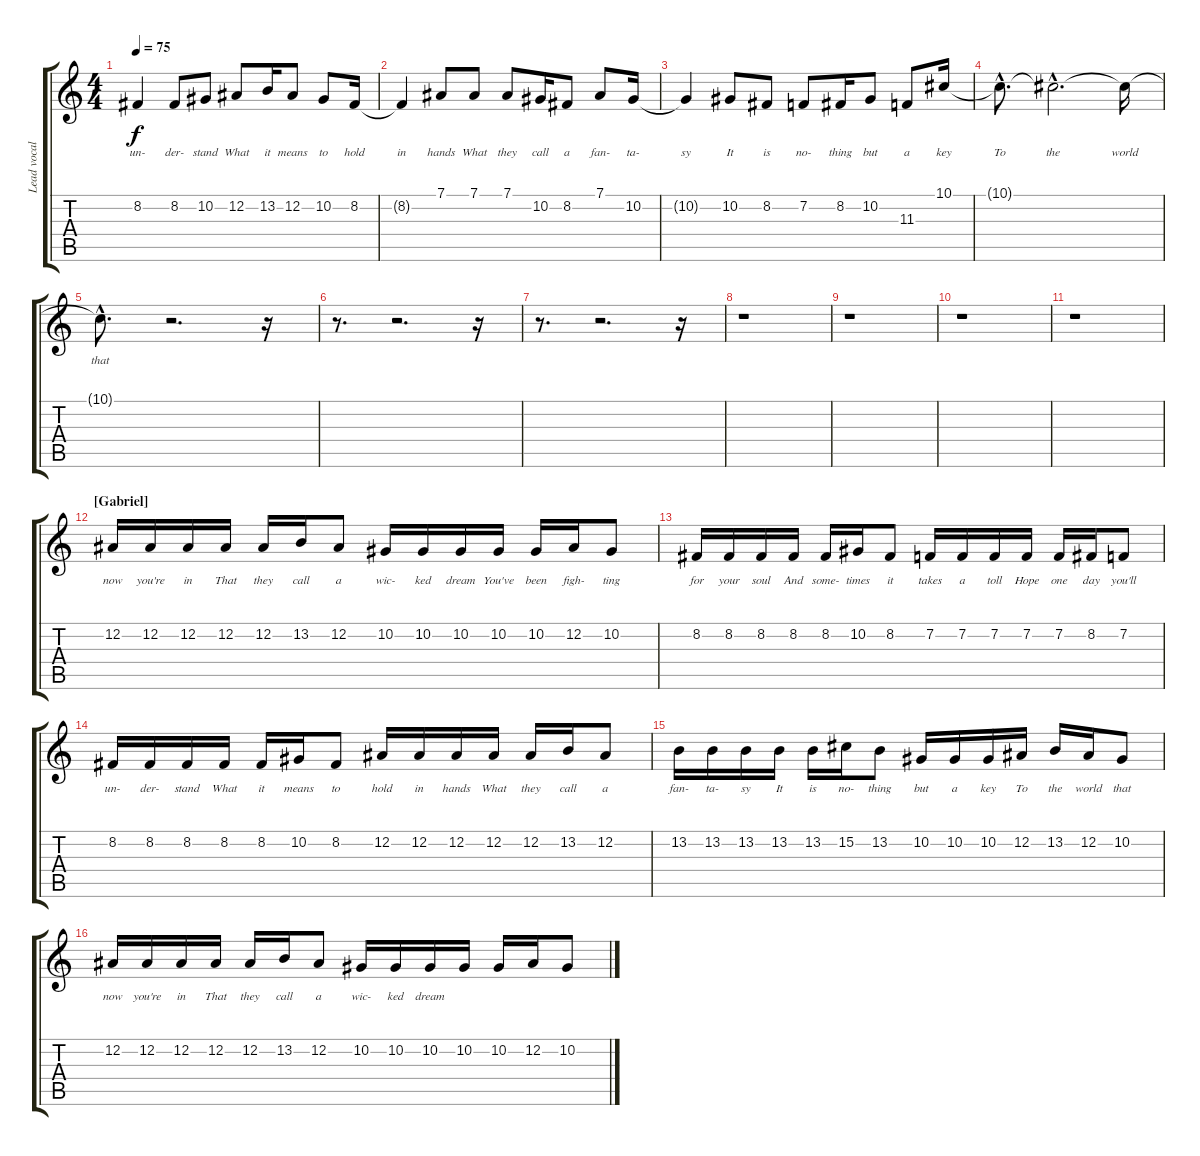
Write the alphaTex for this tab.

\track ("Lead vocals" "Lead vocal") {instrument trumpet}
\staff {score tabs}
\tuning (Eb4 Bb3 Gb3 Db3 Ab2 Eb2) {hide}
\ts (4 4)
\tempo 75
\clef g2
\ks c
8.2{t}.4{lyrics (0 "un-") lyrics (1 "") lyrics (2 "") lyrics (3 "") lyrics (4 "") dy f} 8.2.8{lyrics (0 "der-") lyrics (1 "") lyrics (2 "") lyrics (3 "") lyrics (4 "")} 10.2.8{lyrics (0 "stand") lyrics (1 "") lyrics (2 "") lyrics (3 "") lyrics (4 "")} 12.2.8{lyrics (0 "What") lyrics (1 "") lyrics (2 "") lyrics (3 "") lyrics (4 "")} 13.2.16{lyrics (0 "it") lyrics (1 "") lyrics (2 "") lyrics (3 "") lyrics (4 "")} 12.2.8{lyrics (0 "means") lyrics (1 "") lyrics (2 "") lyrics (3 "") lyrics (4 "")} 10.2.8{lyrics (0 "to") lyrics (1 "") lyrics (2 "") lyrics (3 "") lyrics (4 "")} 8.2.16{lyrics (0 "hold") lyrics (1 "") lyrics (2 "") lyrics (3 "") lyrics (4 "")} |
8.2{t}.4{lyrics (0 "in") lyrics (1 "") lyrics (2 "") lyrics (3 "") lyrics (4 "")} 7.1.8{lyrics (0 "hands") lyrics (1 "") lyrics (2 "") lyrics (3 "") lyrics (4 "")} 7.1.8{lyrics (0 "What") lyrics (1 "") lyrics (2 "") lyrics (3 "") lyrics (4 "")} 7.1.8{lyrics (0 "they") lyrics (1 "") lyrics (2 "") lyrics (3 "") lyrics (4 "")} 10.2.16{lyrics (0 "call") lyrics (1 "") lyrics (2 "") lyrics (3 "") lyrics (4 "")} 8.2.8{lyrics (0 "a") lyrics (1 "") lyrics (2 "") lyrics (3 "") lyrics (4 "")} 7.1.8{lyrics (0 "fan-") lyrics (1 "") lyrics (2 "") lyrics (3 "") lyrics (4 "")} 10.2.16{lyrics (0 "ta-") lyrics (1 "") lyrics (2 "") lyrics (3 "") lyrics (4 "")} |
10.2{t}.4{lyrics (0 "sy") lyrics (1 "") lyrics (2 "") lyrics (3 "") lyrics (4 "")} 10.2.8{lyrics (0 "It") lyrics (1 "") lyrics (2 "") lyrics (3 "") lyrics (4 "")} 8.2.8{lyrics (0 "is") lyrics (1 "") lyrics (2 "") lyrics (3 "") lyrics (4 "")} 7.2.8{lyrics (0 "no-") lyrics (1 "") lyrics (2 "") lyrics (3 "") lyrics (4 "")} 8.2.16{lyrics (0 "thing") lyrics (1 "") lyrics (2 "") lyrics (3 "") lyrics (4 "")} 10.2.8{lyrics (0 "but") lyrics (1 "") lyrics (2 "") lyrics (3 "") lyrics (4 "")} 11.3.8{lyrics (0 "a") lyrics (1 "") lyrics (2 "") lyrics (3 "") lyrics (4 "")} 10.1.16{lyrics (0 "key") lyrics (1 "") lyrics (2 "") lyrics (3 "") lyrics (4 "")} |
10.1{hac t}.8{d lyrics (0 "To") lyrics (1 "") lyrics (2 "") lyrics (3 "") lyrics (4 "")} 10.1{hac t}.2{d lyrics (0 "the") lyrics (1 "") lyrics (2 "") lyrics (3 "") lyrics (4 "")} 10.1{t}.16{lyrics (0 "world") lyrics (1 "") lyrics (2 "") lyrics (3 "") lyrics (4 "")} |
10.1{hac t}.8{d lyrics (0 "that") lyrics (1 "") lyrics (2 "") lyrics (3 "") lyrics (4 "")} r.2{d} r.16 |
r.8{d} r.2{d} r.16 |
r.8{d} r.2{d} r.16 |
r.1 |
r.1 |
r.1 |
r.1 |
\section ("" "[Gabriel]")
12.2.16{lyrics (0 "now") lyrics (1 "") lyrics (2 "") lyrics (3 "") lyrics (4 "")} 12.2.16{lyrics (0 "you're") lyrics (1 "") lyrics (2 "") lyrics (3 "") lyrics (4 "")} 12.2.16{lyrics (0 "in") lyrics (1 "") lyrics (2 "") lyrics (3 "") lyrics (4 "")} 12.2.16{lyrics (0 "That") lyrics (1 "") lyrics (2 "") lyrics (3 "") lyrics (4 "")} 12.2.16{lyrics (0 "they") lyrics (1 "") lyrics (2 "") lyrics (3 "") lyrics (4 "")} 13.2.16{lyrics (0 "call") lyrics (1 "") lyrics (2 "") lyrics (3 "") lyrics (4 "")} 12.2.8{lyrics (0 "a") lyrics (1 "") lyrics (2 "") lyrics (3 "") lyrics (4 "")} 10.2.16{lyrics (0 "wic-") lyrics (1 "") lyrics (2 "") lyrics (3 "") lyrics (4 "")} 10.2.16{lyrics (0 "ked") lyrics (1 "") lyrics (2 "") lyrics (3 "") lyrics (4 "")} 10.2.16{lyrics (0 "dream") lyrics (1 "") lyrics (2 "") lyrics (3 "") lyrics (4 "")} 10.2.16{lyrics (0 "You've") lyrics (1 "") lyrics (2 "") lyrics (3 "") lyrics (4 "")} 10.2.16{lyrics (0 "been") lyrics (1 "") lyrics (2 "") lyrics (3 "") lyrics (4 "")} 12.2.16{lyrics (0 "figh-") lyrics (1 "") lyrics (2 "") lyrics (3 "") lyrics (4 "")} 10.2.8{lyrics (0 "ting") lyrics (1 "") lyrics (2 "") lyrics (3 "") lyrics (4 "")} |
8.2.16{lyrics (0 "for") lyrics (1 "") lyrics (2 "") lyrics (3 "") lyrics (4 "")} 8.2.16{lyrics (0 "your") lyrics (1 "") lyrics (2 "") lyrics (3 "") lyrics (4 "")} 8.2.16{lyrics (0 "soul") lyrics (1 "") lyrics (2 "") lyrics (3 "") lyrics (4 "")} 8.2.16{lyrics (0 "And") lyrics (1 "") lyrics (2 "") lyrics (3 "") lyrics (4 "")} 8.2.16{lyrics (0 "some-") lyrics (1 "") lyrics (2 "") lyrics (3 "") lyrics (4 "")} 10.2.16{lyrics (0 "times") lyrics (1 "") lyrics (2 "") lyrics (3 "") lyrics (4 "")} 8.2.8{lyrics (0 "it") lyrics (1 "") lyrics (2 "") lyrics (3 "") lyrics (4 "")} 7.2.16{lyrics (0 "takes") lyrics (1 "") lyrics (2 "") lyrics (3 "") lyrics (4 "")} 7.2.16{lyrics (0 "a") lyrics (1 "") lyrics (2 "") lyrics (3 "") lyrics (4 "")} 7.2.16{lyrics (0 "toll") lyrics (1 "") lyrics (2 "") lyrics (3 "") lyrics (4 "")} 7.2.16{lyrics (0 "Hope") lyrics (1 "") lyrics (2 "") lyrics (3 "") lyrics (4 "")} 7.2.16{lyrics (0 "one") lyrics (1 "") lyrics (2 "") lyrics (3 "") lyrics (4 "")} 8.2.16{lyrics (0 "day") lyrics (1 "") lyrics (2 "") lyrics (3 "") lyrics (4 "")} 7.2.8{lyrics (0 "you'll") lyrics (1 "") lyrics (2 "") lyrics (3 "") lyrics (4 "")} |
8.2.16{lyrics (0 "un-") lyrics (1 "") lyrics (2 "") lyrics (3 "") lyrics (4 "")} 8.2.16{lyrics (0 "der-") lyrics (1 "") lyrics (2 "") lyrics (3 "") lyrics (4 "")} 8.2.16{lyrics (0 "stand") lyrics (1 "") lyrics (2 "") lyrics (3 "") lyrics (4 "")} 8.2.16{lyrics (0 "What") lyrics (1 "") lyrics (2 "") lyrics (3 "") lyrics (4 "")} 8.2.16{lyrics (0 "it") lyrics (1 "") lyrics (2 "") lyrics (3 "") lyrics (4 "")} 10.2.16{lyrics (0 "means") lyrics (1 "") lyrics (2 "") lyrics (3 "") lyrics (4 "")} 8.2.8{lyrics (0 "to") lyrics (1 "") lyrics (2 "") lyrics (3 "") lyrics (4 "")} 12.2.16{lyrics (0 "hold") lyrics (1 "") lyrics (2 "") lyrics (3 "") lyrics (4 "")} 12.2.16{lyrics (0 "in") lyrics (1 "") lyrics (2 "") lyrics (3 "") lyrics (4 "")} 12.2.16{lyrics (0 "hands") lyrics (1 "") lyrics (2 "") lyrics (3 "") lyrics (4 "")} 12.2.16{lyrics (0 "What") lyrics (1 "") lyrics (2 "") lyrics (3 "") lyrics (4 "")} 12.2.16{lyrics (0 "they") lyrics (1 "") lyrics (2 "") lyrics (3 "") lyrics (4 "")} 13.2.16{lyrics (0 "call") lyrics (1 "") lyrics (2 "") lyrics (3 "") lyrics (4 "")} 12.2.8{lyrics (0 "a") lyrics (1 "") lyrics (2 "") lyrics (3 "") lyrics (4 "")} |
13.2.16{lyrics (0 "fan-") lyrics (1 "") lyrics (2 "") lyrics (3 "") lyrics (4 "")} 13.2.16{lyrics (0 "ta-") lyrics (1 "") lyrics (2 "") lyrics (3 "") lyrics (4 "")} 13.2.16{lyrics (0 "sy") lyrics (1 "") lyrics (2 "") lyrics (3 "") lyrics (4 "")} 13.2.16{lyrics (0 "It") lyrics (1 "") lyrics (2 "") lyrics (3 "") lyrics (4 "")} 13.2.16{lyrics (0 "is") lyrics (1 "") lyrics (2 "") lyrics (3 "") lyrics (4 "")} 15.2.16{lyrics (0 "no-") lyrics (1 "") lyrics (2 "") lyrics (3 "") lyrics (4 "")} 13.2.8{lyrics (0 "thing") lyrics (1 "") lyrics (2 "") lyrics (3 "") lyrics (4 "")} 10.2.16{lyrics (0 "but") lyrics (1 "") lyrics (2 "") lyrics (3 "") lyrics (4 "")} 10.2.16{lyrics (0 "a") lyrics (1 "") lyrics (2 "") lyrics (3 "") lyrics (4 "")} 10.2.16{lyrics (0 "key") lyrics (1 "") lyrics (2 "") lyrics (3 "") lyrics (4 "")} 12.2.16{lyrics (0 "To") lyrics (1 "") lyrics (2 "") lyrics (3 "") lyrics (4 "")} 13.2.16{lyrics (0 "the") lyrics (1 "") lyrics (2 "") lyrics (3 "") lyrics (4 "")} 12.2.16{lyrics (0 "world") lyrics (1 "") lyrics (2 "") lyrics (3 "") lyrics (4 "")} 10.2.8{lyrics (0 "that") lyrics (1 "") lyrics (2 "") lyrics (3 "") lyrics (4 "")} |
12.2.16{lyrics (0 "now") lyrics (1 "") lyrics (2 "") lyrics (3 "") lyrics (4 "")} 12.2.16{lyrics (0 "you're") lyrics (1 "") lyrics (2 "") lyrics (3 "") lyrics (4 "")} 12.2.16{lyrics (0 "in") lyrics (1 "") lyrics (2 "") lyrics (3 "") lyrics (4 "")} 12.2.16{lyrics (0 "That") lyrics (1 "") lyrics (2 "") lyrics (3 "") lyrics (4 "")} 12.2.16{lyrics (0 "they") lyrics (1 "") lyrics (2 "") lyrics (3 "") lyrics (4 "")} 13.2.16{lyrics (0 "call") lyrics (1 "") lyrics (2 "") lyrics (3 "") lyrics (4 "")} 12.2.8{lyrics (0 "a") lyrics (1 "") lyrics (2 "") lyrics (3 "") lyrics (4 "")} 10.2.16{lyrics (0 "wic-") lyrics (1 "") lyrics (2 "") lyrics (3 "") lyrics (4 "")} 10.2.16{lyrics (0 "ked") lyrics (1 "") lyrics (2 "") lyrics (3 "") lyrics (4 "")} 10.2.16{lyrics (0 "dream") lyrics (1 "") lyrics (2 "") lyrics (3 "") lyrics (4 "")} 10.2.16 10.2.16 12.2.16 10.2.8
